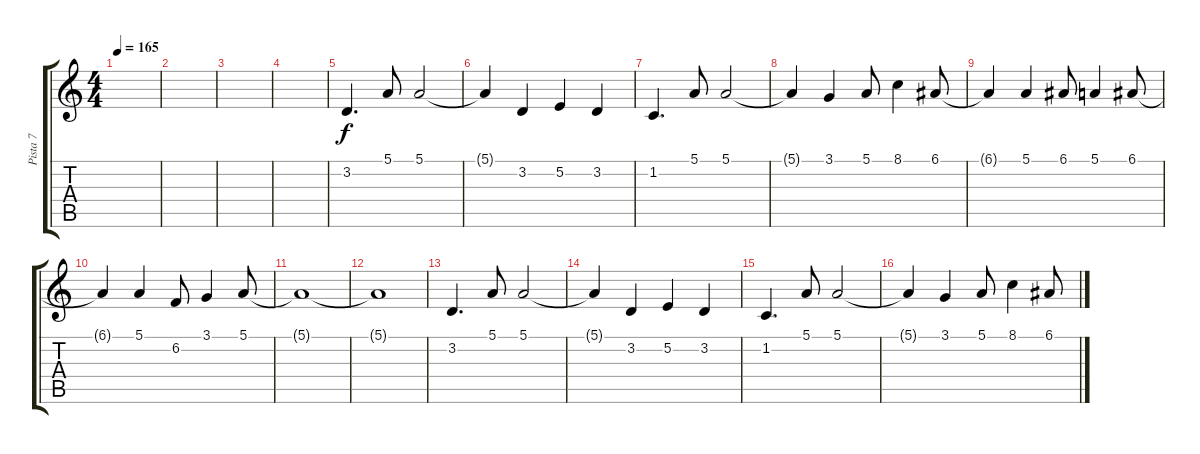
\track ("Pista 7" "Pista 7") {instrument electricgrandpiano}
\staff {score tabs}
\tuning (E4 B3 G3 D3 A2 E2) {hide}
\ts (4 4)
\tempo 165
\clef g2
\ks c
|
|
|
|
3.2.4{d} 5.1.8 5.1.2 |
5.1{t}.4 3.2.4 5.2.4 3.2.4 |
1.2.4{d} 5.1.8 5.1.2 |
5.1{t}.4 3.1.4 5.1.8 8.1.4 6.1.8 |
6.1{t}.4 5.1.4 6.1.8 5.1.4 6.1.8 |
6.1{t}.4 5.1.4 6.2.8 3.1.4 5.1.8 |
5.1{t}.1 |
5.1{t}.1 |
3.2.4{d} 5.1.8 5.1.2 |
5.1{t}.4 3.2.4 5.2.4 3.2.4 |
1.2.4{d} 5.1.8 5.1.2 |
5.1{t}.4 3.1.4 5.1.8 8.1.4 6.1.8
